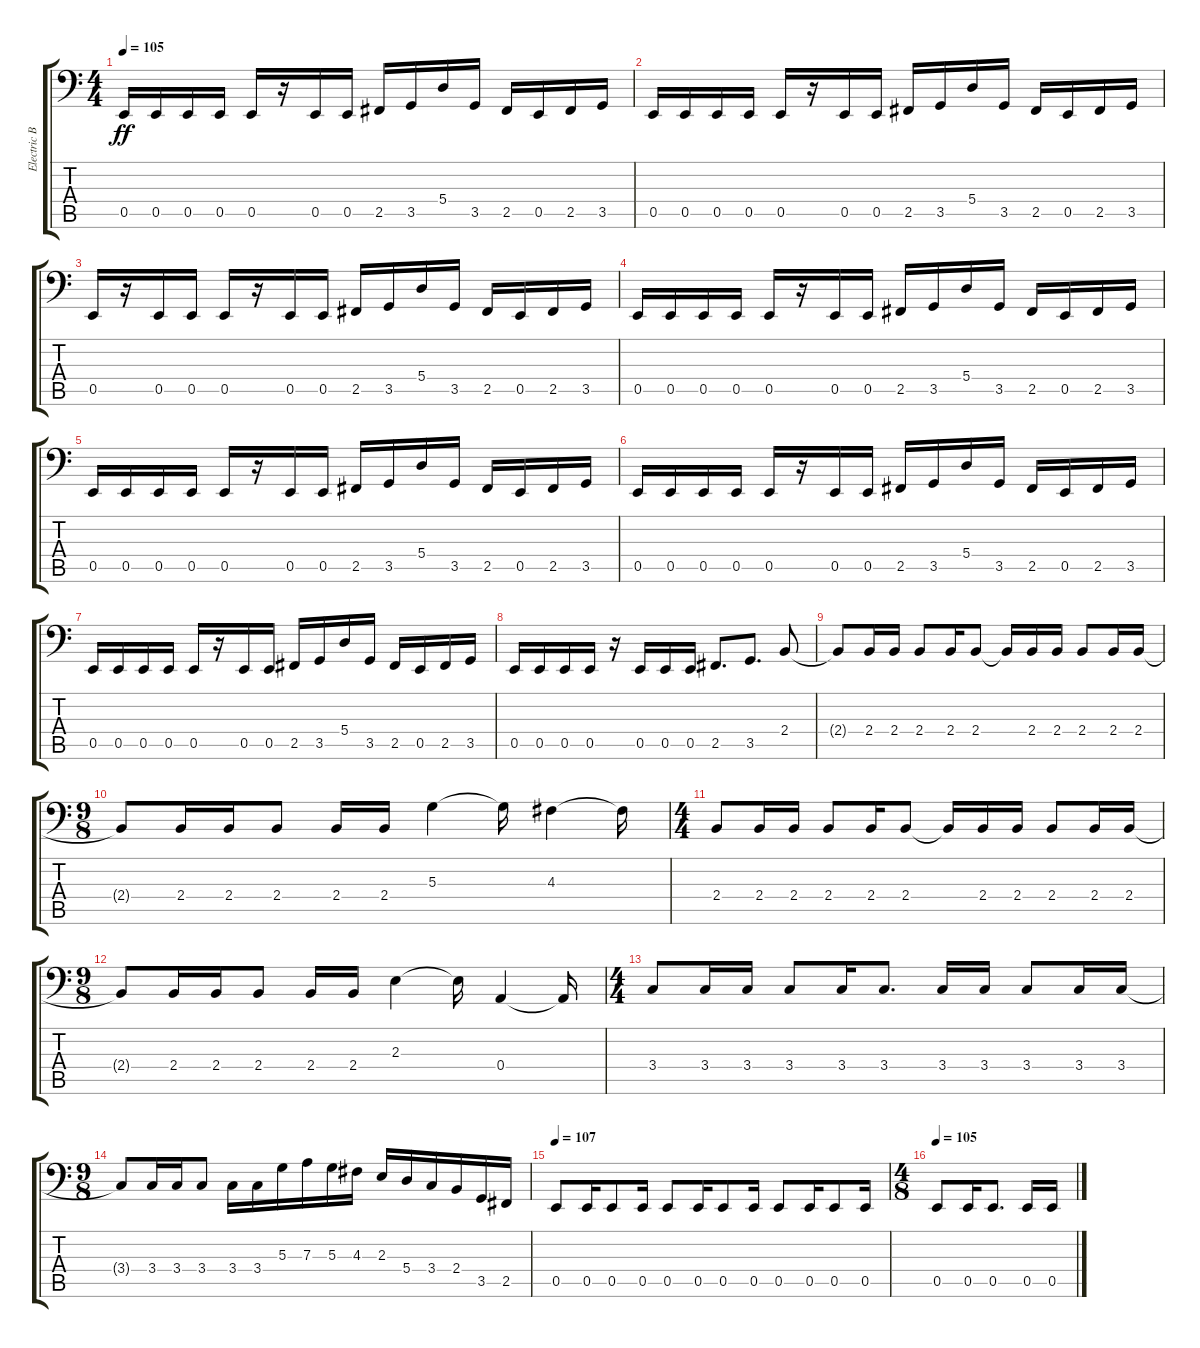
\track ("Electric Bass" "Electric B") {instrument electricbassfinger}
\staff {score tabs}
\tuning (C3 G2 D2 A1 E1 B0) {hide}
\ts (4 4)
\tempo 105
\clef f4
\ks aminor
0.5.16{dy ff} 0.5.16 0.5.16 0.5.16 0.5.16 r.16 0.5.16 0.5.16 2.5.16 3.5.16 5.4.16 3.5.16 2.5.16 0.5.16 2.5.16 3.5.16 |
\ks c
0.5.16 0.5.16 0.5.16 0.5.16 0.5.16 r.16 0.5.16 0.5.16 2.5.16 3.5.16 5.4.16 3.5.16 2.5.16 0.5.16 2.5.16 3.5.16 |
0.5.16 r.16 0.5.16 0.5.16 0.5.16 r.16 0.5.16 0.5.16 2.5.16 3.5.16 5.4.16 3.5.16 2.5.16 0.5.16 2.5.16 3.5.16 |
\ks aminor
0.5.16 0.5.16 0.5.16 0.5.16 0.5.16 r.16 0.5.16 0.5.16 2.5.16 3.5.16 5.4.16 3.5.16 2.5.16 0.5.16 2.5.16 3.5.16 |
0.5.16 0.5.16 0.5.16 0.5.16 0.5.16 r.16 0.5.16 0.5.16 2.5.16 3.5.16 5.4.16 3.5.16 2.5.16 0.5.16 2.5.16 3.5.16 |
\ks c
0.5.16 0.5.16 0.5.16 0.5.16 0.5.16 r.16 0.5.16 0.5.16 2.5.16 3.5.16 5.4.16 3.5.16 2.5.16 0.5.16 2.5.16 3.5.16 |
0.5.16 0.5.16 0.5.16 0.5.16 0.5.16 r.16 0.5.16 0.5.16 2.5.16 3.5.16 5.4.16 3.5.16 2.5.16 0.5.16 2.5.16 3.5.16 |
\ks aminor
0.5.16 0.5.16 0.5.16 0.5.16 r.16 0.5.16 0.5.16 0.5.16 2.5.8{d} 3.5.8{d} 2.4.8 |
2.4{t}.8 2.4.16 2.4.16 2.4.8 2.4.16 2.4.8 2.4{t}.16 2.4.16 2.4.16 2.4.8 2.4.16 2.4.16 |
\ts (9 8)
2.4{t}.8 2.4.16 2.4.16 2.4.8 2.4.16 2.4.16 5.3.4 5.3{t}.16 4.3.4 4.3{t}.16 |
\ts (4 4)
2.4.8 2.4.16 2.4.16 2.4.8 2.4.16 2.4.8 2.4{t}.16 2.4.16 2.4.16 2.4.8 2.4.16 2.4.16 |
\ts (9 8)
2.4{t}.8 2.4.16 2.4.16 2.4.8 2.4.16 2.4.16 2.3.4 2.3{t}.16 0.4.4 0.4{t}.16 |
\ts (4 4)
3.4.8 3.4.16 3.4.16 3.4.8 3.4.16 3.4.8{d} 3.4.16 3.4.16 3.4.8 3.4.16 3.4.16 |
\ts (9 8)
3.4{t}.8 3.4.16 3.4.16 3.4.8 3.4.16 3.4.16 5.3.16 7.3.16 5.3.16 4.3.16 2.3.16 5.4.16 3.4.16 2.4.16 3.5.16 2.5.16 |
\tempo 107
0.5.8 0.5.16 0.5.8 0.5.16 0.5.8 0.5.16 0.5.8 0.5.16 0.5.8 0.5.16 0.5.8 0.5.16 |
\ts (4 8)
\tempo 105
0.5.8 0.5.16 0.5.8{d} 0.5.16 0.5.16
